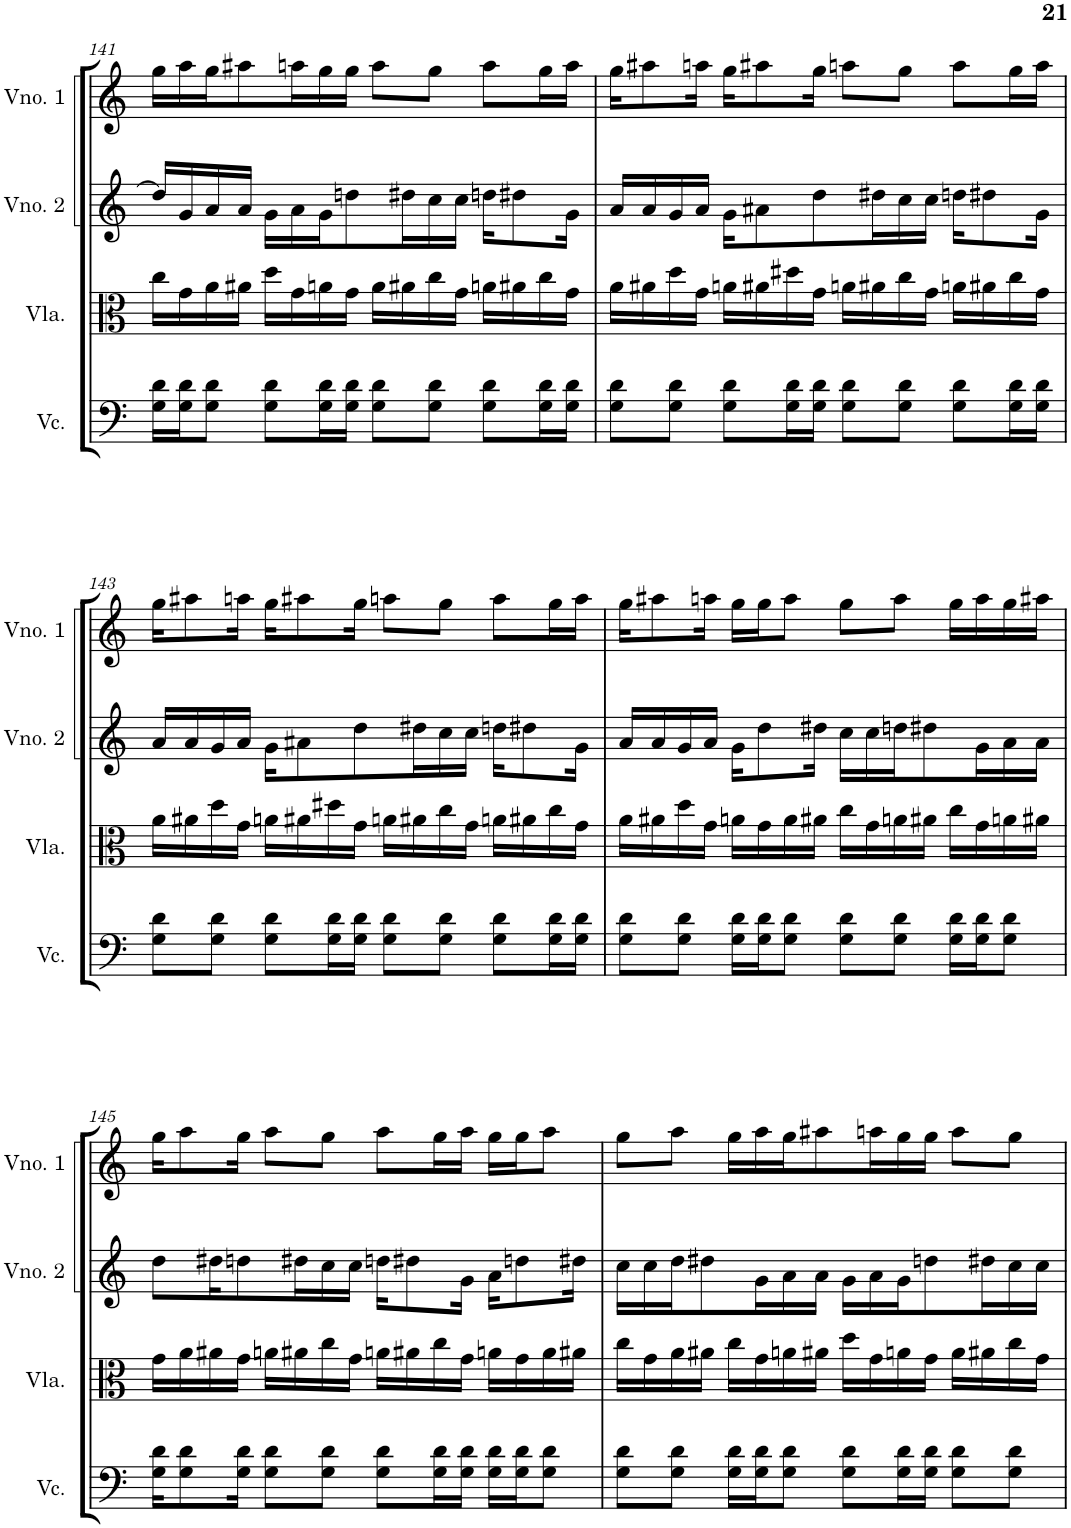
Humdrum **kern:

**kern	**kern	**kern	**kern
*part4	*part3	*part2	*part1
*staff4	*staff3	*staff2	*staff1
*I"Violoncelo	*I"Viola	*I"Violino 2	*I"Violino 1
*I'Vc.	*I'Vla.	*I'Vno. 2	*I'Vno. 1
!!LO:PB:g=z
*clefF4	*clefC3	*clefG2	*clefG2
*k[]	*k[]	*k[]	*k[]
*M4/4	*M4/4	*M4/4	*M4/4
=141	=141	=141	=141
16G\ 16d\LL	16cc\LL	16dd#/LL]	16gg\LL
16G\ 16d\J	16g\	16g/	16aa\
8G\ 8d\J	16a\	16a/	16gg\J
.	16a#X\JJ	16a/JJ	8aa#X\
8G\ 8d\L	16dd\LL	16g\LL	.
.	16g\	16a\	16aan\L
16G\ 16d\L	16an\	16g\J	16gg\
16G\ 16d\JJ	16g\JJ	8ddn\	16gg\JJ
8G\ 8d\L	16a\LL	.	8aa\L
.	16a#X\	16dd#X\L	.
8G\ 8d\J	16cc\	16cc\	8gg\J
.	16g\JJ	16cc\JJ	.
8G\ 8d\L	16an\LL	16ddn\KL	8aa\L
.	16a#X\	8dd#X\	.
16G\ 16d\L	16cc\	.	16gg\L
16G\ 16d\JJ	16g\JJ	16g\Jk	16aa\JJ
=142	=142	=142	=142
8G\ 8d\L	16a\LL	16a/LL	16gg\KL
.	16a#X\	16a/	8aa#X\
8G\ 8d\J	16dd\	16g/	.
.	16g\JJ	16a/JJ	16aan\Jk
8G\ 8d\L	16an\LL	16g\KL	16gg\KL
.	16a#X\	8a#X\	8aa#X\
16G\ 16d\L	16dd#X\	.	.
16G\ 16d\JJ	16g\JJ	8dd\	16gg\Jk
8G\ 8d\L	16an\LL	.	8aan\L
.	16a#X\	16dd#X\L	.
8G\ 8d\J	16cc\	16cc\	8gg\J
.	16g\JJ	16cc\JJ	.
8G\ 8d\L	16an\LL	16ddn\KL	8aa\L
.	16a#X\	8dd#X\	.
16G\ 16d\L	16cc\	.	16gg\L
16G\ 16d\JJ	16g\JJ	16g\Jk	16aa\JJ
!!LO:LB:g=z
=143	=143	=143	=143
8G\ 8d\L	16a\LL	16a/LL	16gg\KL
.	16a#X\	16a/	8aa#X\
8G\ 8d\J	16dd\	16g/	.
.	16g\JJ	16a/JJ	16aan\Jk
8G\ 8d\L	16an\LL	16g\KL	16gg\KL
.	16a#X\	8a#X\	8aa#X\
16G\ 16d\L	16dd#X\	.	.
16G\ 16d\JJ	16g\JJ	8dd\	16gg\Jk
8G\ 8d\L	16an\LL	.	8aan\L
.	16a#X\	16dd#X\L	.
8G\ 8d\J	16cc\	16cc\	8gg\J
.	16g\JJ	16cc\JJ	.
8G\ 8d\L	16an\LL	16ddn\KL	8aa\L
.	16a#X\	8dd#X\	.
16G\ 16d\L	16cc\	.	16gg\L
16G\ 16d\JJ	16g\JJ	16g\Jk	16aa\JJ
=144	=144	=144	=144
8G\ 8d\L	16a\LL	16a/LL	16gg\KL
.	16a#X\	16a/	8aa#X\
8G\ 8d\J	16dd\	16g/	.
.	16g\JJ	16a/JJ	16aan\Jk
16G\ 16d\LL	16an\LL	16g\KL	16gg\LL
16G\ 16d\J	16g\	8dd\	16gg\J
8G\ 8d\J	16a\	.	8aa\J
.	16a#X\JJ	16dd#X\Jk	.
8G\ 8d\L	16cc\LL	16cc\LL	8gg\L
.	16g\	16cc\	.
8G\ 8d\J	16an\	16ddn\J	8aa\J
.	16a#X\JJ	8dd#X\	.
16G\ 16d\LL	16cc\LL	.	16gg\LL
16G\ 16d\J	16g\	16g\L	16aa\
8G\ 8d\J	16an\	16a\	16gg\
.	16a#X\JJ	16a\JJ	16aa#X\JJ
!!LO:LB:g=z
=145	=145	=145	=145
16G\ 16d\KL	16g\LL	8dd\L	16gg\KL
8G\ 8d\	16a\	.	8aa\
.	16a#X\	16dd#X\K	.
16G\ 16d\Jk	16g\JJ	8ddn\	16gg\Jk
8G\ 8d\L	16an\LL	.	8aa\L
.	16a#X\	16dd#X\L	.
8G\ 8d\J	16cc\	16cc\	8gg\J
.	16g\JJ	16cc\JJ	.
8G\ 8d\L	16an\LL	16ddn\KL	8aa\L
.	16a#X\	8dd#X\	.
16G\ 16d\L	16cc\	.	16gg\L
16G\ 16d\JJ	16g\JJ	16g\Jk	16aa\JJ
16G\ 16d\LL	16an\LL	16a\KL	16gg\LL
16G\ 16d\J	16g\	8ddn\	16gg\J
8G\ 8d\J	16a\	.	8aa\J
.	16a#X\JJ	16dd#X\Jk	.
=146	=146	=146	=146
8G\ 8d\L	16cc\LL	16cc\LL	8gg\L
.	16g\	16cc\	.
8G\ 8d\J	16a\	16dd\J	8aa\J
.	16a#X\JJ	8dd#X\	.
16G\ 16d\LL	16cc\LL	.	16gg\LL
16G\ 16d\J	16g\	16g\L	16aa\
8G\ 8d\J	16an\	16a\	16gg\J
.	16a#X\JJ	16a\JJ	8aa#X\
8G\ 8d\L	16dd\LL	16g\LL	.
.	16g\	16a\	16aan\L
16G\ 16d\L	16an\	16g\J	16gg\
16G\ 16d\JJ	16g\JJ	8ddn\	16gg\JJ
8G\ 8d\L	16a\LL	.	8aa\L
.	16a#X\	16dd#X\L	.
8G\ 8d\J	16cc\	16cc\	8gg\J
.	16g\JJ	16cc\JJ	.
=	=	=	=
*-	*-	*-	*-
